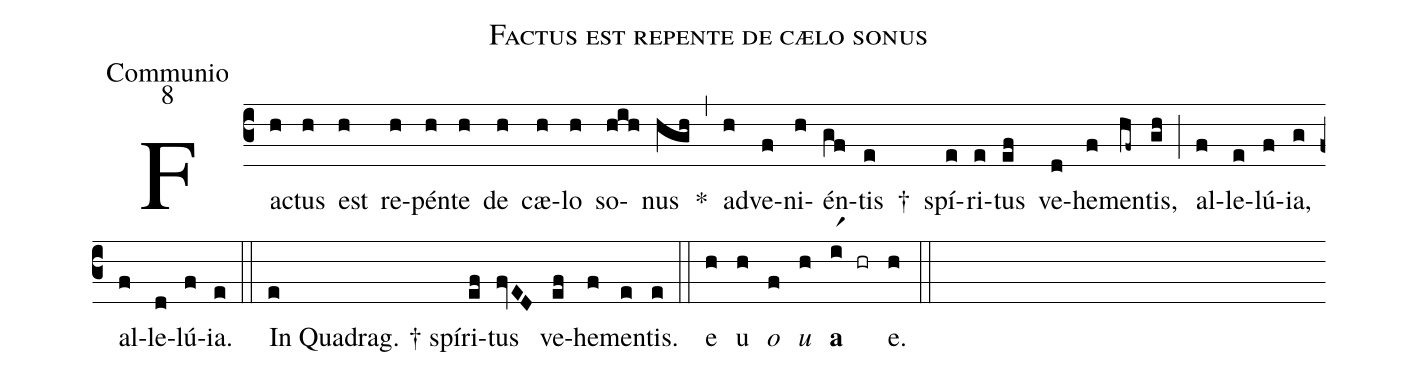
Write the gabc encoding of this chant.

name:Factus est repente de cælo sonus;
office-part:Communio;
mode:8;
%%
(c3) Fac(h)tus(h) est(h) re(h)pén(h)te(h) de(h) cæ(h)lo(h) so(hih)nus(hgh) *(,) ad(h)ve(f)ni(h)én(gf)tis(e) †() spí(e)ri(e)tus(ef) ve(d)he(f)men(hf~)tis,(gh) (;) al(f)le(e)lú(f)ia,(g) al(f)le(d)lú(f)ia.(e) (::) In Quadrag. † spí(e)ri(ef)tus(fvED) ve(ef)he(f)men(e)tis.(e) (::) e(h) u(h) <i>o</i>(f) <i>u</i>(h) <b>a</b>(ir1 hr) e.(h) (::)
